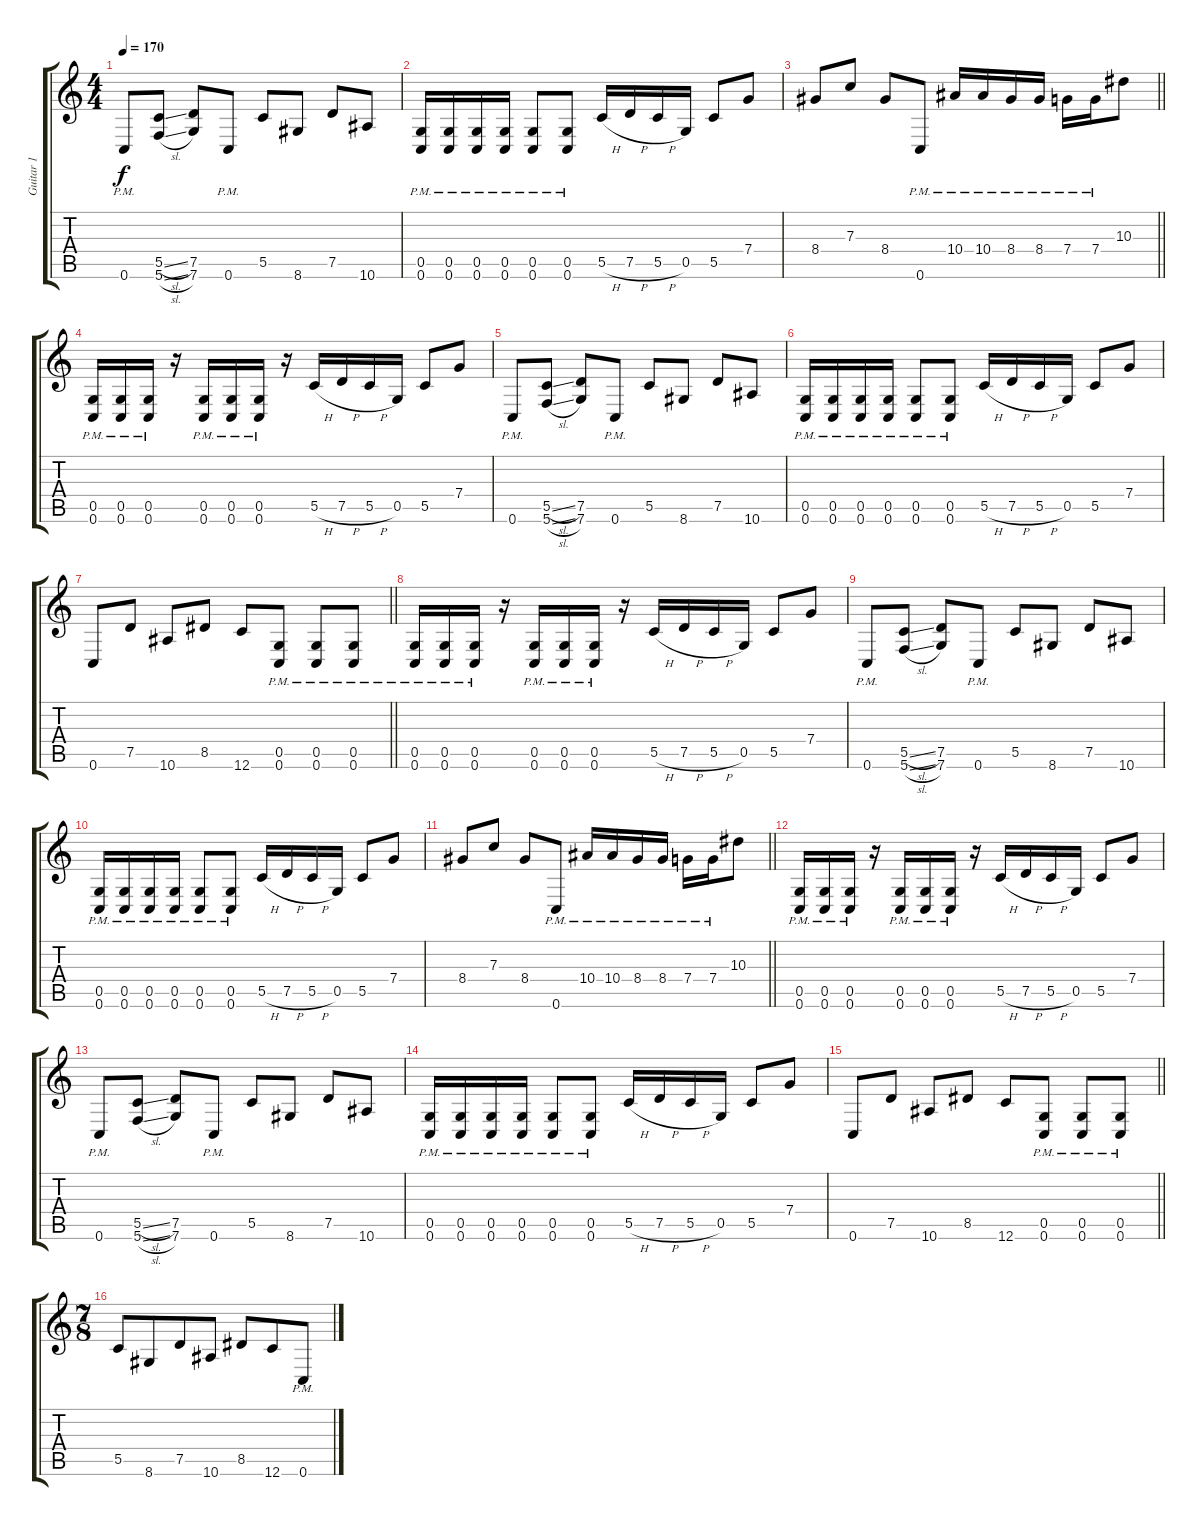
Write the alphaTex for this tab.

\track ("Guitar 1" "Guitar 1") {instrument distortionguitar}
\staff {score tabs}
\tuning (D4 A3 F3 C3 G2 C2) {hide}
\ts (4 4)
\tempo 170
\clef g2
\ks c
0.6{pm}.8{dy f} (5.5{sl} 5.6{sl}).8 (7.5 7.6).8 0.6{pm}.8 5.5.8 8.6.8 7.5.8 10.6.8 |
(0.5{pm} 0.6{pm}).16 (0.5{pm} 0.6{pm}).16 (0.5{pm} 0.6{pm}).16 (0.5{pm} 0.6{pm}).16 (0.5{pm} 0.6{pm}).8 (0.5{pm} 0.6{pm}).8 5.5{h}.16 7.5{h}.16 5.5{h}.16 0.5.16 5.5.8 7.4.8 |
\barLineRight lightlight
8.4.8 7.3.8 8.4.8 0.6{pm}.8 10.4{pm}.16 10.4{pm}.16 8.4{pm}.16 8.4{pm}.16 7.4{pm}.16 7.4{pm}.16 10.3.8 |
(0.5{pm} 0.6{pm}).16 (0.5{pm} 0.6{pm}).16 (0.5{pm} 0.6{pm}).16 r.16 (0.5{pm} 0.6{pm}).16 (0.5{pm} 0.6{pm}).16 (0.5{pm} 0.6{pm}).16 r.16 5.5{h}.16 7.5{h}.16 5.5{h}.16 0.5.16 5.5.8 7.4.8 |
0.6{pm}.8 (5.5{sl} 5.6{sl}).8 (7.5 7.6).8 0.6{pm}.8 5.5.8 8.6.8 7.5.8 10.6.8 |
(0.5{pm} 0.6{pm}).16 (0.5{pm} 0.6{pm}).16 (0.5{pm} 0.6{pm}).16 (0.5{pm} 0.6{pm}).16 (0.5{pm} 0.6{pm}).8 (0.5{pm} 0.6{pm}).8 5.5{h}.16 7.5{h}.16 5.5{h}.16 0.5.16 5.5.8 7.4.8 |
\barLineRight lightlight
0.6.8 7.5.8 10.6.8 8.5.8 12.6.8 (0.5{pm} 0.6{pm}).8 (0.5{pm} 0.6{pm}).8 (0.5{pm} 0.6{pm}).8 |
\section ("" "")
(0.5{pm} 0.6{pm}).16 (0.5{pm} 0.6{pm}).16 (0.5{pm} 0.6{pm}).16 r.16 (0.5{pm} 0.6{pm}).16 (0.5{pm} 0.6{pm}).16 (0.5{pm} 0.6{pm}).16 r.16 5.5{h}.16 7.5{h}.16 5.5{h}.16 0.5.16 5.5.8 7.4.8 |
0.6{pm}.8 (5.5{sl} 5.6{sl}).8 (7.5 7.6).8 0.6{pm}.8 5.5.8 8.6.8 7.5.8 10.6.8 |
(0.5{pm} 0.6{pm}).16 (0.5{pm} 0.6{pm}).16 (0.5{pm} 0.6{pm}).16 (0.5{pm} 0.6{pm}).16 (0.5{pm} 0.6{pm}).8 (0.5{pm} 0.6{pm}).8 5.5{h}.16 7.5{h}.16 5.5{h}.16 0.5.16 5.5.8 7.4.8 |
\barLineRight lightlight
8.4.8 7.3.8 8.4.8 0.6{pm}.8 10.4{pm}.16 10.4{pm}.16 8.4{pm}.16 8.4{pm}.16 7.4{pm}.16 7.4{pm}.16 10.3.8 |
(0.5{pm} 0.6{pm}).16 (0.5{pm} 0.6{pm}).16 (0.5{pm} 0.6{pm}).16 r.16 (0.5{pm} 0.6{pm}).16 (0.5{pm} 0.6{pm}).16 (0.5{pm} 0.6{pm}).16 r.16 5.5{h}.16 7.5{h}.16 5.5{h}.16 0.5.16 5.5.8 7.4.8 |
0.6{pm}.8 (5.5{sl} 5.6{sl}).8 (7.5 7.6).8 0.6{pm}.8 5.5.8 8.6.8 7.5.8 10.6.8 |
(0.5{pm} 0.6{pm}).16 (0.5{pm} 0.6{pm}).16 (0.5{pm} 0.6{pm}).16 (0.5{pm} 0.6{pm}).16 (0.5{pm} 0.6{pm}).8 (0.5{pm} 0.6{pm}).8 5.5{h}.16 7.5{h}.16 5.5{h}.16 0.5.16 5.5.8 7.4.8 |
\barLineRight lightlight
0.6.8 7.5.8 10.6.8 8.5.8 12.6.8 (0.5{pm} 0.6{pm}).8 (0.5{pm} 0.6{pm}).8 (0.5{pm} 0.6{pm}).8 |
\ts (7 8)
\section ("" "")
5.5.8 8.6.8 7.5.8 10.6.8 8.5.8 12.6.8 0.6{pm}.8
